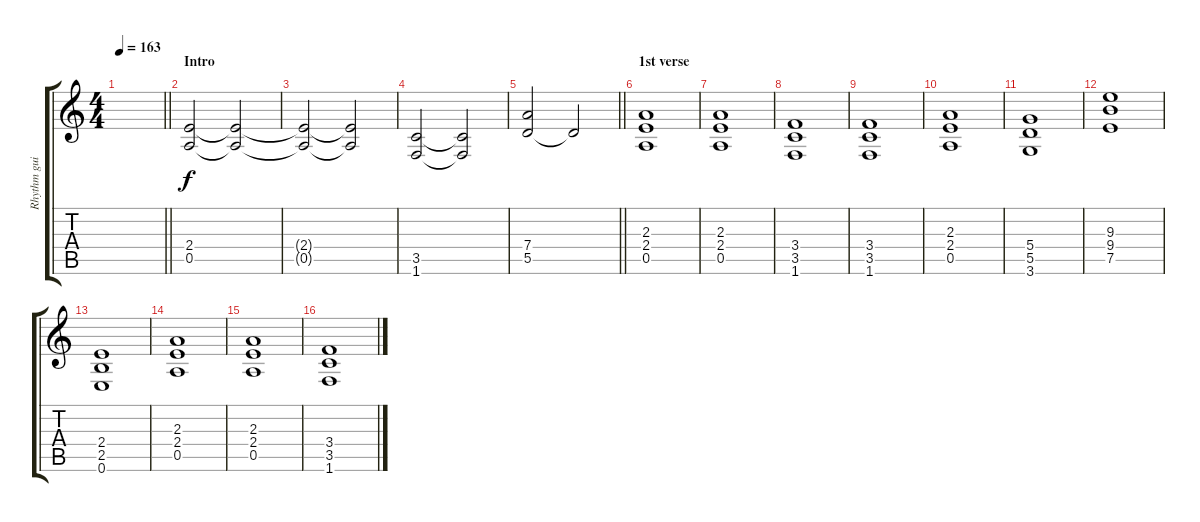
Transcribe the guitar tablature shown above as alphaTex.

\track ("Rhythm guitar" "Rhythm gui") {instrument overdrivenguitar}
\staff {score tabs}
\tuning (E4 B3 G3 D3 A2 E2) {hide}
\ts (4 4)
\tempo 163
\clef g2
\barLineRight lightlight
\ks c
|
\section ("" "Intro")
(2.4 0.5).2 (2.4{t} 0.5{t}).2 |
(2.4{t} 0.5{t}).2 (2.4{t} 0.5{t}).2 |
(3.5 1.6).2 (3.5{t} 1.6{t}).2 |
\barLineRight lightlight
(7.4 5.5).2 5.5{t}.2 |
\section ("" "1st verse")
(2.3 2.4 0.5).1 |
(2.3 2.4 0.5).1 |
(3.4 3.5 1.6).1 |
(3.4 3.5 1.6).1 |
(2.3 2.4 0.5).1 |
(5.4 5.5 3.6).1 |
(9.3 9.4 7.5).1 |
(2.4 2.5 0.6).1 |
(2.3 2.4 0.5).1 |
(2.3 2.4 0.5).1 |
(3.4 3.5 1.6).1
